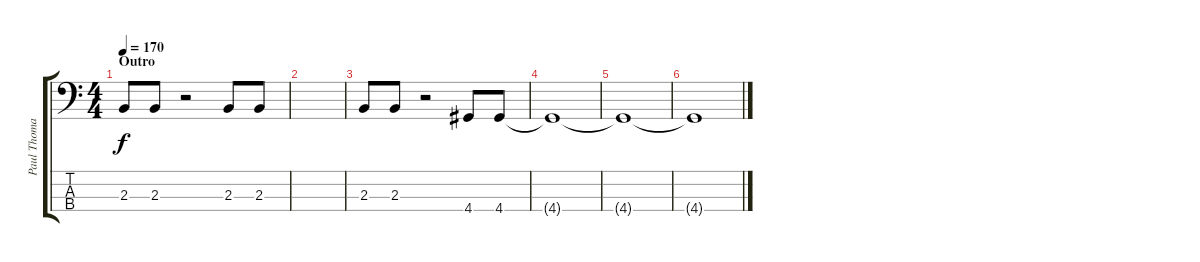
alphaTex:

\track ("Paul Thomas" "Paul Thoma") {instrument electricbassfinger}
\staff {score tabs}
\tuning (G2 D2 A1 E1) {hide}
\ts (4 4)
\section ("" "Outro")
\tempo 170
\clef f4
\ks c
2.3.8{dy f} 2.3.8 r.2 2.3.8 2.3.8 |
|
2.3.8 2.3.8 r.2 4.4.8 4.4.8 |
4.4{t}.1 |
4.4{t}.1{volume 0} |
4.4{t}.1
